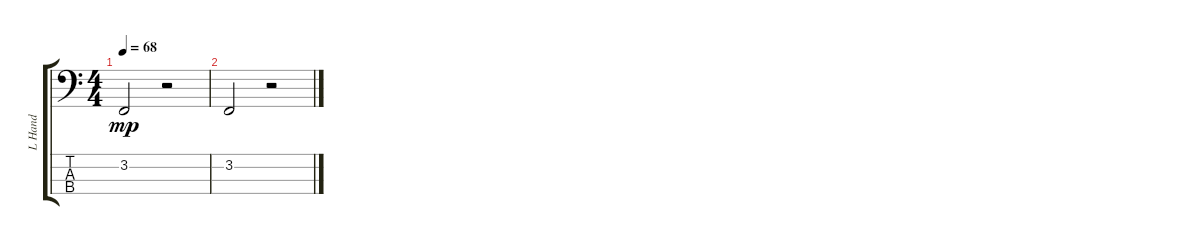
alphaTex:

\track ("L Hand" "L Hand") {instrument acousticgrandpiano}
\staff {score tabs}
\tuning (G2 D2 A1 E1) {hide}
\ts (4 4)
\tempo 68
\clef f4
\ks c
3.2.2{dy mp} r.2 |
3.2.2 r.2
